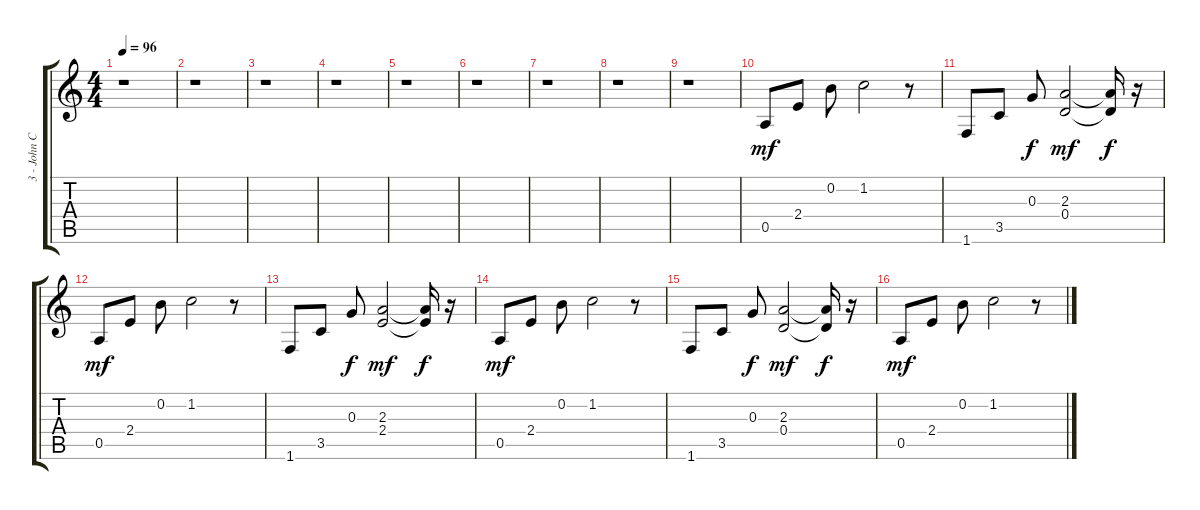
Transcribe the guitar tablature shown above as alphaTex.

\track ("3 - John Clean" "3 - John C") {instrument electricguitarclean}
\staff {score tabs}
\tuning (E4 B3 G3 D3 A2 E2) {hide}
\ts (4 4)
\tempo 96
\clef g2
\ks c
r.1{dy f} |
r.1 |
r.1 |
r.1 |
r.1 |
r.1 |
r.1 |
r.1 |
r.1 |
0.5.8{dy mf} 2.4.8 0.2.8 1.2.2 r.8 |
1.6.8 3.5.8 0.3.8{dy f} (2.3 0.4).2{dy mf} (2.3{t} 0.4{t}).16{dy f} r.16 |
0.5.8{dy mf} 2.4.8 0.2.8 1.2.2 r.8 |
1.6.8 3.5.8 0.3.8{dy f} (2.3 2.4).2{dy mf} (2.3{t} 2.4{t}).16{dy f} r.16 |
0.5.8{dy mf} 2.4.8 0.2.8 1.2.2 r.8 |
1.6.8 3.5.8 0.3.8{dy f} (2.3 0.4).2{dy mf} (2.3{t} 0.4{t}).16{dy f} r.16 |
0.5.8{dy mf} 2.4.8 0.2.8 1.2.2 r.8
